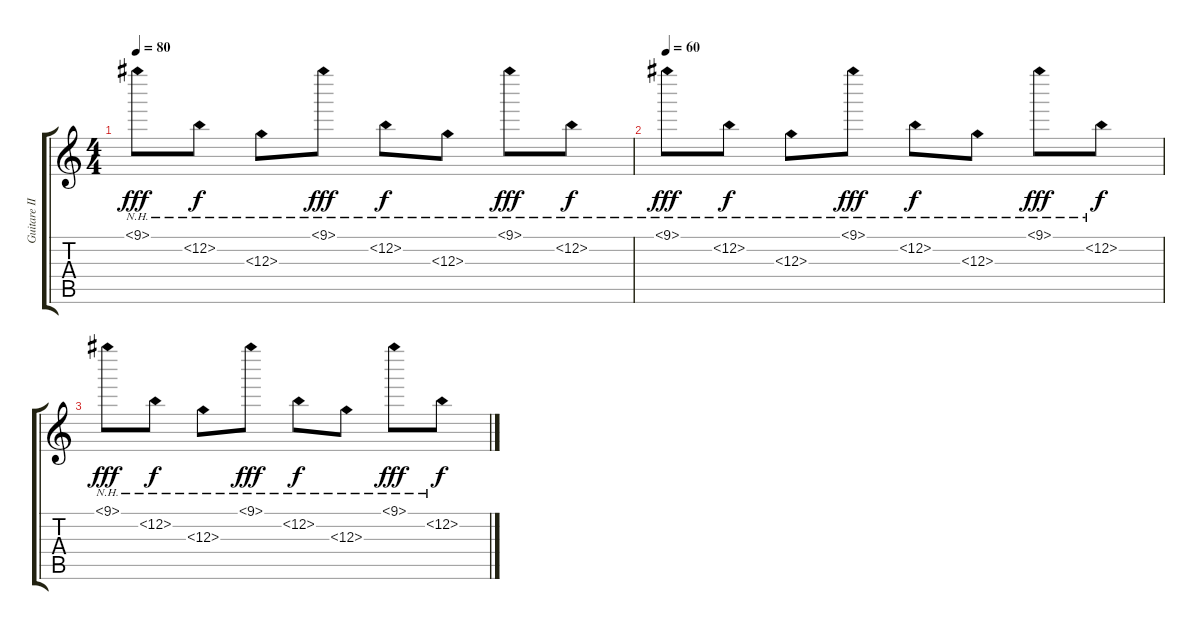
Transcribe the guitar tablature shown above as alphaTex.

\track ("Guitare II" "Guitare II") {instrument electricguitarjazz}
\staff {score tabs}
\tuning (E4 B3 G3 D3 A2 E2) {hide}
\ts (4 4)
\tempo 80
\clef g2
\ks c
9.1{nh}.8{dy fff} 12.2{nh}.8{dy f} 13.3{nh}.8 9.1{nh}.8{dy fff} 12.2{nh}.8{dy f} 13.3{nh}.8 9.1{nh}.8{dy fff} 12.2{nh}.8{dy f} |
\tempo 60
9.1{nh}.8{dy fff} 12.2{nh}.8{dy f} 13.3{nh}.8 9.1{nh}.8{dy fff} 12.2{nh}.8{dy f} 13.3{nh}.8 9.1{nh}.8{dy fff} 12.2{nh}.8{dy f} |
9.1{nh}.8{dy fff} 12.2{nh}.8{dy f} 13.3{nh}.8 9.1{nh}.8{dy fff} 12.2{nh}.8{dy f} 13.3{nh}.8 9.1{nh}.8{dy fff} 12.2{nh}.8{dy f}
